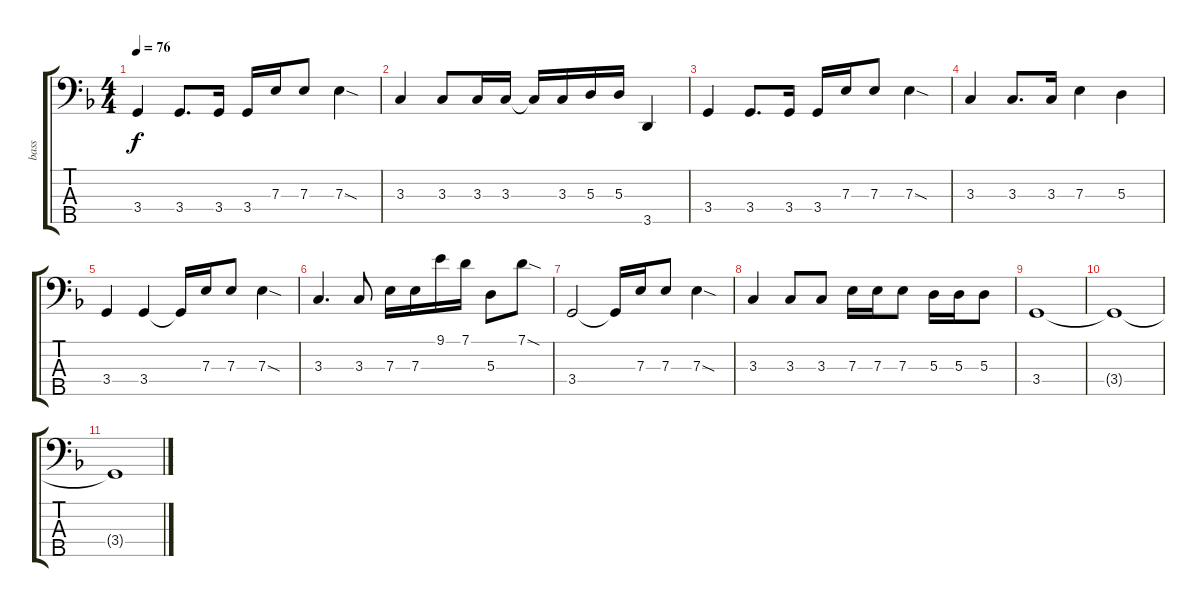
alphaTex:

\track ("bass" "bass") {instrument fretlessbass}
\staff {score tabs}
\tuning (G2 D2 A1 E1 B0) {hide}
\ts (4 4)
\tempo 76
\clef f4
\ks f
3.4.4{dy f} 3.4.8{d} 3.4.16 3.4.16 7.3.16 7.3.8 7.3{sod}.4 |
3.3.4 3.3.8 3.3.16 3.3.16 3.3{t}.16 3.3.16 5.3.16 5.3.16 3.5.4 |
3.4.4 3.4.8{d} 3.4.16 3.4.16 7.3.16 7.3.8 7.3{sod}.4 |
3.3.4 3.3.8{d} 3.3.16 7.3.4 5.3.4 |
3.4.4 3.4.4 3.4{t}.16 7.3.16 7.3.8 7.3{sod}.4 |
3.3.4{d} 3.3.8 7.3.16 7.3.16 9.1.16 7.1.16 5.3.8 7.1{sod}.8 |
3.4.2 3.4{t}.16 7.3.16 7.3.8 7.3{sod}.4 |
3.3.4 3.3.8 3.3.8 7.3.16 7.3.16 7.3.8 5.3.16 5.3.16 5.3.8 |
3.4.1 |
3.4{t}.1 |
3.4{t}.1
